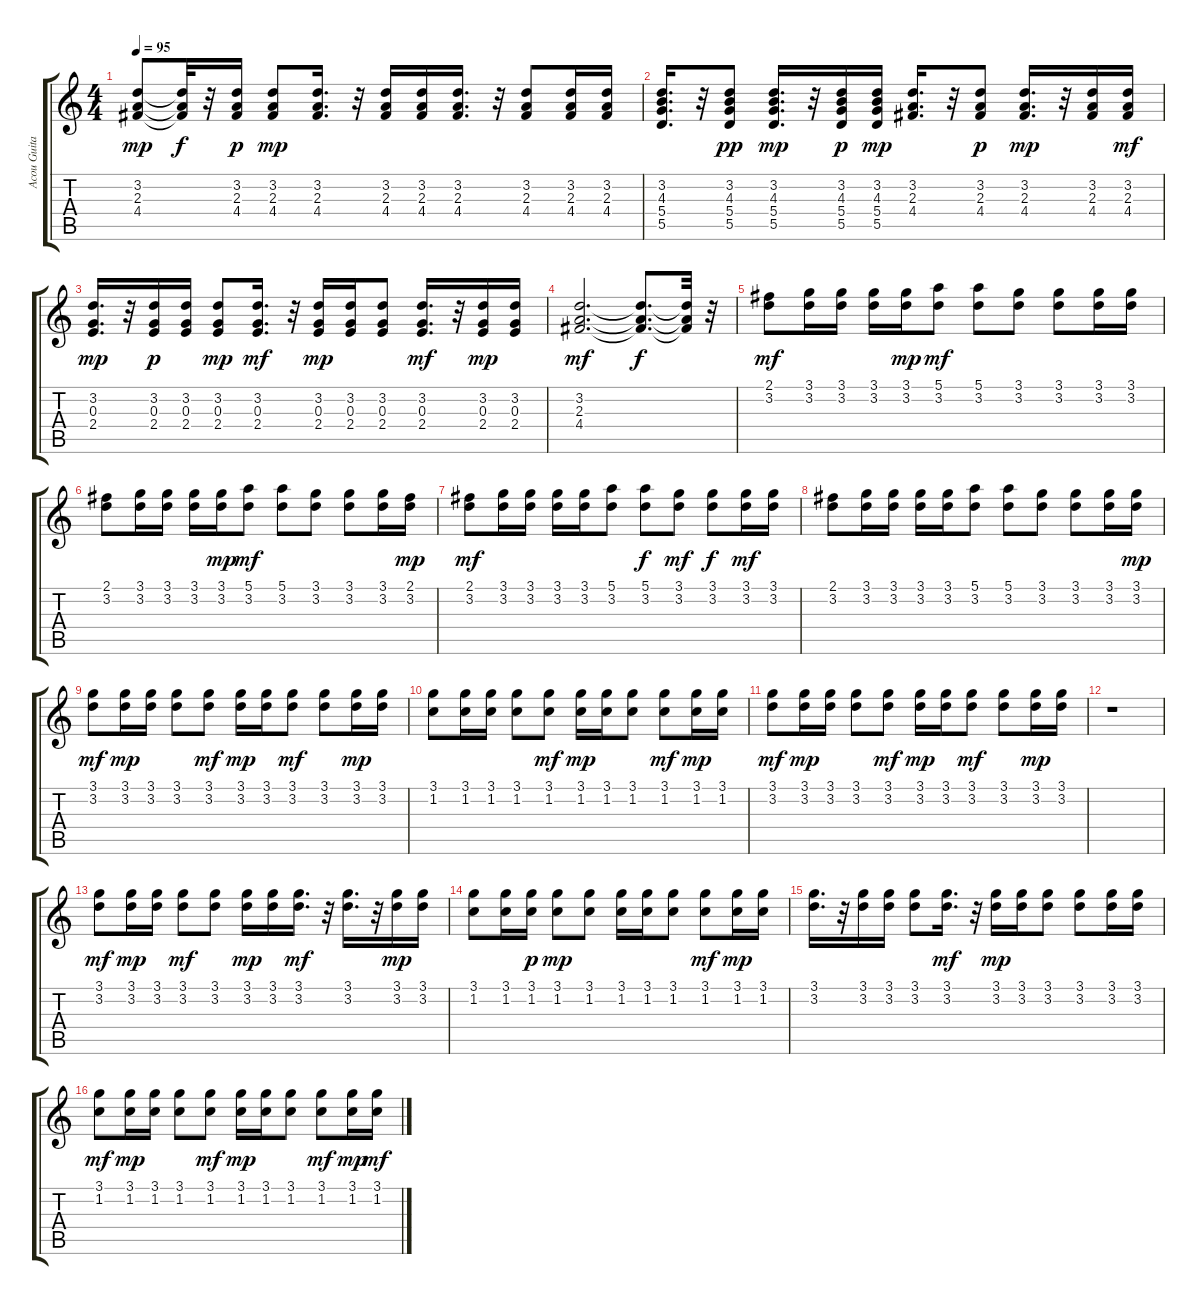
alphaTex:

\track ("Acou Guitar" "Acou Guita") {instrument acousticguitarsteel}
\staff {score tabs}
\tuning (E4 B3 G3 D3 A2 E2) {hide}
\ts (4 4)
\tempo 95
\clef g2
\ks c
(3.2 2.3 4.4).8{dy mp} (3.2{t} 2.3{t} 4.4{t}).32{dy f} r.32 (3.2 2.3 4.4).16{dy p} (3.2 2.3 4.4).8{dy mp} (3.2 2.3 4.4).16{d} r.32 (3.2 2.3 4.4).16 (3.2 2.3 4.4).16 (3.2 2.3 4.4).16{d} r.32 (3.2 2.3 4.4).8 (3.2 2.3 4.4).16 (3.2 2.3 4.4).16 |
(3.2 4.3 5.4 5.5).16{d} r.32 (3.2 4.3 5.4 5.5).8{dy pp} (3.2 4.3 5.4 5.5).16{d dy mp} r.32 (3.2 4.3 5.4 5.5).16{dy p} (3.2 4.3 5.4 5.5).16{dy mp} (3.2 2.3 4.4).16{d} r.32 (3.2 2.3 4.4).8{dy p} (3.2 2.3 4.4).16{d dy mp} r.32 (3.2 2.3 4.4).16 (3.2 2.3 4.4).16{dy mf} |
(3.2 0.3 2.4).16{d dy mp} r.32 (3.2 0.3 2.4).16{dy p} (3.2 0.3 2.4).16 (3.2 0.3 2.4).8{dy mp} (3.2 0.3 2.4).16{d dy mf} r.32 (3.2 0.3 2.4).16{dy mp} (3.2 0.3 2.4).16 (3.2 0.3 2.4).8 (3.2 0.3 2.4).16{d dy mf} r.32 (3.2 0.3 2.4).16{dy mp} (3.2 0.3 2.4).16 |
(3.2 2.3 4.4).2{d dy mf} (3.2{t} 2.3{t} 4.4{t}).8{d dy f} (3.2{t} 2.3{t} 4.4{t}).32 r.32 |
(2.1 3.2).8{dy mf} (3.1 3.2).16 (3.1 3.2).16 (3.1 3.2).16 (3.1 3.2).16{dy mp} (5.1 3.2).8{dy mf} (5.1 3.2).8 (3.1 3.2).8 (3.1 3.2).8 (3.1 3.2).16 (3.1 3.2).16 |
(2.1 3.2).8 (3.1 3.2).16 (3.1 3.2).16 (3.1 3.2).16 (3.1 3.2).16{dy mp} (5.1 3.2).8{dy mf} (5.1 3.2).8 (3.1 3.2).8 (3.1 3.2).8 (3.1 3.2).16 (2.1 3.2).16{dy mp} |
(2.1 3.2).8{dy mf} (3.1 3.2).16 (3.1 3.2).16 (3.1 3.2).16 (3.1 3.2).16 (5.1 3.2).8 (5.1 3.2).8{dy f} (3.1 3.2).8{dy mf} (3.1 3.2).8{dy f} (3.1 3.2).16{dy mf} (3.1 3.2).16 |
(2.1 3.2).8 (3.1 3.2).16 (3.1 3.2).16 (3.1 3.2).16 (3.1 3.2).16 (5.1 3.2).8 (5.1 3.2).8 (3.1 3.2).8 (3.1 3.2).8 (3.1 3.2).16 (3.1 3.2).16{dy mp} |
(3.1 3.2).8{dy mf} (3.1 3.2).16{dy mp} (3.1 3.2).16 (3.1 3.2).8 (3.1 3.2).8{dy mf} (3.1 3.2).16{dy mp} (3.1 3.2).16 (3.1 3.2).8{dy mf} (3.1 3.2).8 (3.1 3.2).16{dy mp} (3.1 3.2).16 |
(3.1 1.2).8 (3.1 1.2).16 (3.1 1.2).16 (3.1 1.2).8 (3.1 1.2).8{dy mf} (3.1 1.2).16{dy mp} (3.1 1.2).16 (3.1 1.2).8 (3.1 1.2).8{dy mf} (3.1 1.2).16{dy mp} (3.1 1.2).16 |
(3.1 3.2).8{dy mf} (3.1 3.2).16{dy mp} (3.1 3.2).16 (3.1 3.2).8 (3.1 3.2).8{dy mf} (3.1 3.2).16{dy mp} (3.1 3.2).16 (3.1 3.2).8{dy mf} (3.1 3.2).8 (3.1 3.2).16{dy mp} (3.1 3.2).16 |
r.1 |
(3.1 3.2).8{dy mf} (3.1 3.2).16{dy mp} (3.1 3.2).16 (3.1 3.2).8{dy mf} (3.1 3.2).8 (3.1 3.2).16{dy mp} (3.1 3.2).16 (3.1 3.2).16{d dy mf} r.32 (3.1 3.2).16{d} r.32 (3.1 3.2).16{dy mp} (3.1 3.2).16 |
(3.1 1.2).8 (3.1 1.2).16 (3.1 1.2).16{dy p} (3.1 1.2).8{dy mp} (3.1 1.2).8 (3.1 1.2).16 (3.1 1.2).16 (3.1 1.2).8 (3.1 1.2).8{dy mf} (3.1 1.2).16{dy mp} (3.1 1.2).16 |
(3.1 3.2).16{d} r.32 (3.1 3.2).16 (3.1 3.2).16 (3.1 3.2).8 (3.1 3.2).16{d dy mf} r.32 (3.1 3.2).16{dy mp} (3.1 3.2).16 (3.1 3.2).8 (3.1 3.2).8 (3.1 3.2).16 (3.1 3.2).16 |
(3.1 1.2).8{dy mf} (3.1 1.2).16{dy mp} (3.1 1.2).16 (3.1 1.2).8 (3.1 1.2).8{dy mf} (3.1 1.2).16{dy mp} (3.1 1.2).16 (3.1 1.2).8 (3.1 1.2).8{dy mf} (3.1 1.2).16{dy mp} (3.1 1.2).16{dy mf}
